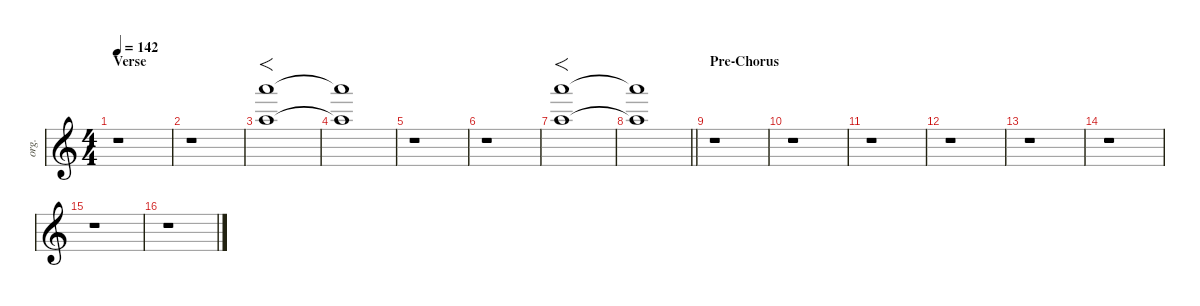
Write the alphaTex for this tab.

\defaultSystemsLayout 4
\hideDynamics
\bracketExtendMode nobrackets
\otherSystemsTrackNameOrientation horizontal
\track ("Organ" "org.") {defaultSystemsLayout 8 instrument rockorgan}
\staff {score}
\tuning (E4 B3 G3 D3 A2 E2)
\ts (4 4)
\section ("" "Verse")
\tempo 142
\clef g2
\ks c
r.1{dy f beam Down} |
r.1{beam Down} |
(29.1 22.2).1{f beam Down} |
(29.1{t} 22.2{t}).1{beam Down} |
r.1{beam Down} |
r.1{beam Down} |
(29.1 22.2).1{f beam Down} |
\barLineRight lightlight
(29.1{t} 22.2{t}).1{beam Down} |
\section ("" "Pre-Chorus")
r.1{beam Down} |
r.1{beam Down} |
r.1{beam Down} |
r.1{beam Down} |
r.1{beam Down} |
r.1{beam Down} |
r.1{beam Down} |
r.1{beam Down}
